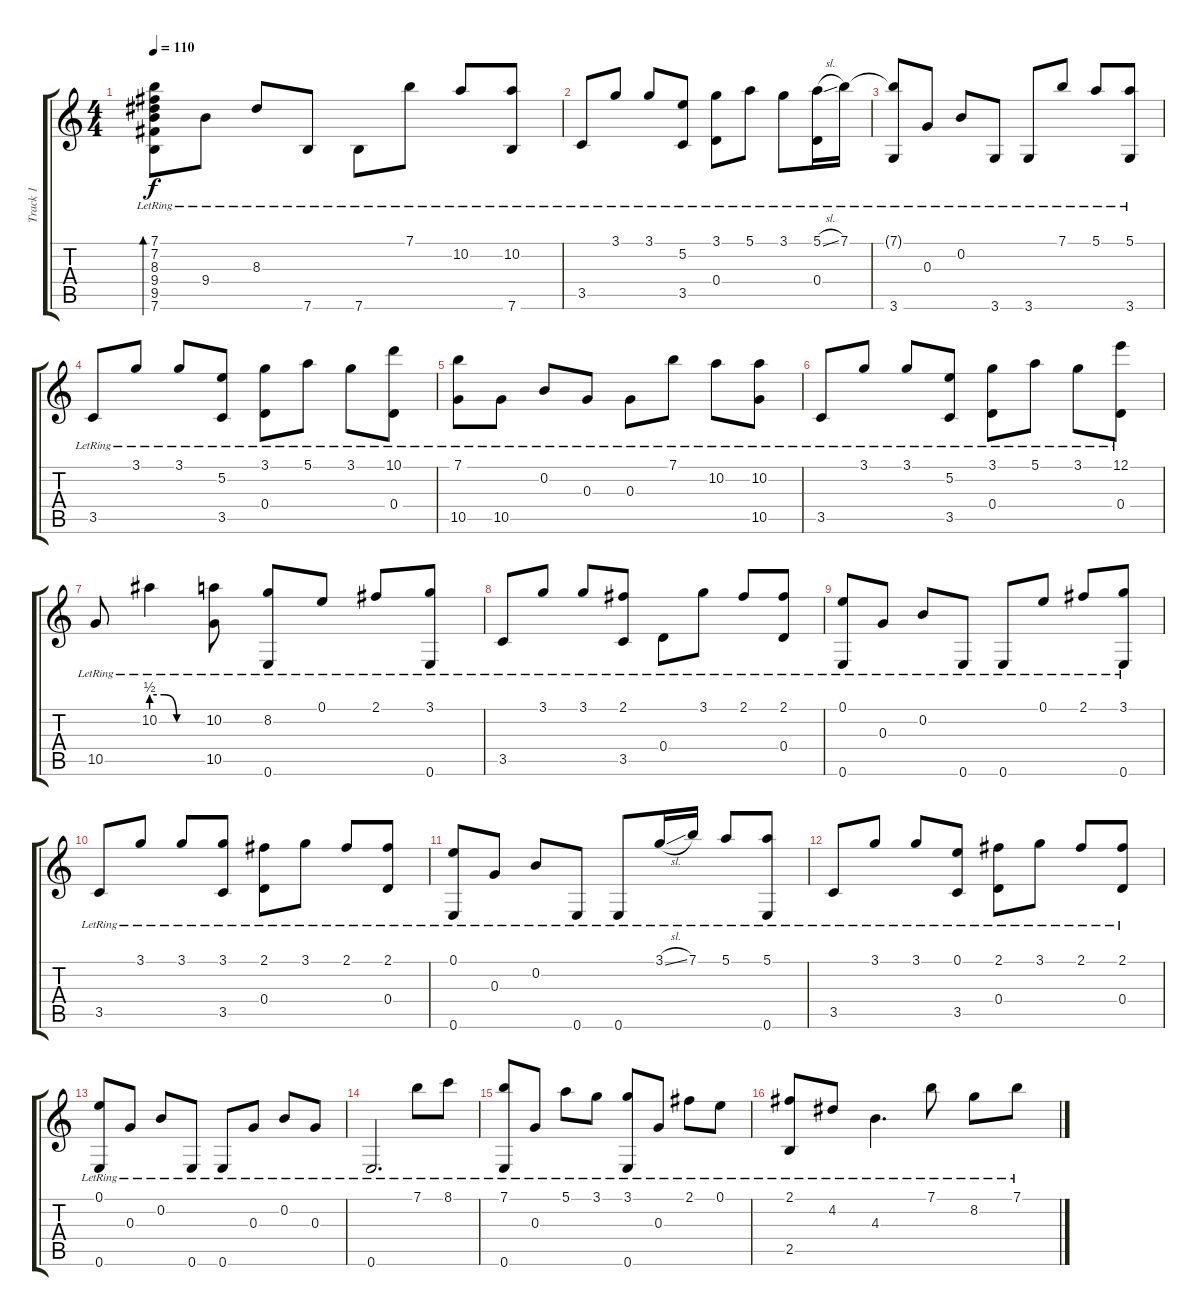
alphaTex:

\track ("Track 1" "Track 1") {instrument acousticguitarnylon}
\staff {score tabs}
\tuning (E4 B3 G3 D3 A2 E2) {hide}
\ts (4 4)
\tempo 110
\clef g2
\ks c
(7.1{lr} 7.2{lr} 8.3{lr} 9.4{lr} 9.5{lr} 7.6{lr}).8{bd 60 dy f} 9.4{lr}.8 8.3{lr}.8 7.6{lr}.8 7.6{lr}.8 7.1{lr}.8 10.2{lr}.8 (10.2{lr} 7.6{lr}).8 |
3.5{lr}.8 3.1{lr}.8 3.1{lr}.8 (5.2{lr} 3.5{lr}).8 (3.1{lr} 0.4{lr}).8 5.1{lr}.8 3.1{lr}.8 (5.1{sl lr} 0.4{lr}).16 7.1{lr}.16 |
(7.1{t} 3.6{lr}).8 0.3{lr}.8 0.2{lr}.8 3.6{lr}.8 3.6{lr}.8 7.1{lr}.8 5.1{lr}.8 (5.1{lr} 3.6{lr}).8 |
3.5{lr}.8 3.1{lr}.8 3.1{lr}.8 (5.2{lr} 3.5{lr}).8 (3.1{lr} 0.4{lr}).8 5.1{lr}.8 3.1{lr}.8 (10.1{lr} 0.4{lr}).8 |
(7.1{lr} 10.5{lr}).8 10.5{lr}.8 0.2{lr}.8 0.3{lr}.8 0.3{lr}.8 7.1{lr}.8 10.2{lr}.8 (10.2{lr} 10.5{lr}).8 |
3.5{lr}.8 3.1{lr}.8 3.1{lr}.8 (5.2{lr} 3.5{lr}).8 (3.1{lr} 0.4{lr}).8 5.1{lr}.8 3.1{lr}.8 (12.1{lr} 0.4{lr}).8 |
10.5{lr}.8 10.2{be (custom 0 2 15 2 30 0 60 0) lr}.4 (10.2{lr} 10.5{lr}).8 (8.2{lr} 0.6{lr}).8 0.1{lr}.8 2.1{lr}.8 (3.1{lr} 0.6{lr}).8 |
3.5{lr}.8 3.1{lr}.8 3.1{lr}.8 (2.1{lr} 3.5{lr}).8 0.4{lr}.8 3.1{lr}.8 2.1{lr}.8 (2.1{lr} 0.4{lr}).8 |
(0.1{lr} 0.6{lr}).8 0.3{lr}.8 0.2{lr}.8 0.6{lr}.8 0.6{lr}.8 0.1{lr}.8 2.1{lr}.8 (3.1{lr} 0.6{lr}).8 |
3.5{lr}.8 3.1{lr}.8 3.1{lr}.8 (3.1{lr} 3.5{lr}).8 (2.1{lr} 0.4{lr}).8 3.1{lr}.8 2.1{lr}.8 (2.1{lr} 0.4{lr}).8 |
(0.1{lr} 0.6{lr}).8 0.3{lr}.8 0.2{lr}.8 0.6{lr}.8 0.6{lr}.8 3.1{sl lr}.16 7.1{lr}.16 5.1{lr}.8 (5.1{lr} 0.6{lr}).8 |
3.5{lr}.8 3.1{lr}.8 3.1{lr}.8 (0.1{lr} 3.5{lr}).8 (2.1{lr} 0.4{lr}).8 3.1{lr}.8 2.1{lr}.8 (2.1{lr} 0.4{lr}).8 |
(0.1{lr} 0.6{lr}).8 0.3{lr}.8 0.2{lr}.8 0.6{lr}.8 0.6{lr}.8 0.3{lr}.8 0.2{lr}.8 0.3{lr}.8 |
0.6{lr}.2{d} 7.1{lr}.8 8.1{lr}.8 |
(7.1{lr} 0.6{lr}).8 0.3{lr}.8 5.1{lr}.8 3.1{lr}.8 (3.1{lr} 0.6{lr}).8 0.3{lr}.8 2.1{lr}.8 0.1{lr}.8 |
(2.1{lr} 2.5{lr}).8 4.2{lr}.8 4.3{lr}.4{d} 7.1{lr}.8 8.2{lr}.8 7.1{lr}.8
